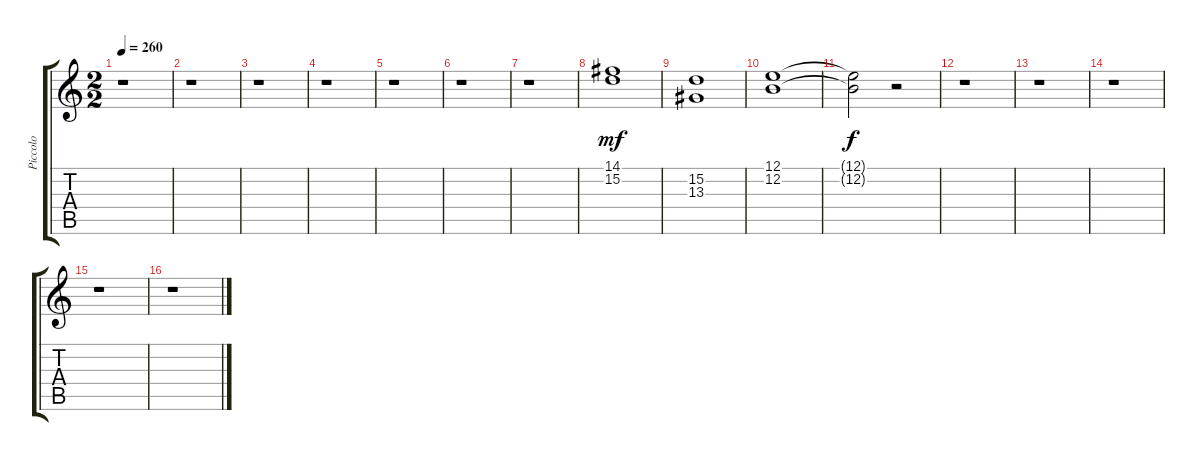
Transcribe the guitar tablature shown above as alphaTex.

\track ("Piccolo" "Piccolo") {instrument piccolo}
\staff {score tabs}
\tuning (E4 B3 G3 D3 A2 E2) {hide}
\ts (2 2)
\tempo 260
\clef g2
\ks c
r.1{dy mf} |
r.1 |
r.1 |
r.1 |
r.1 |
r.1 |
r.1 |
(14.1 15.2).1 |
(15.2 13.3).1 |
(12.1 12.2).1 |
(12.1{t} 12.2{t}).2{dy f} r.2 |
r.1 |
r.1 |
r.1 |
r.1 |
r.1
